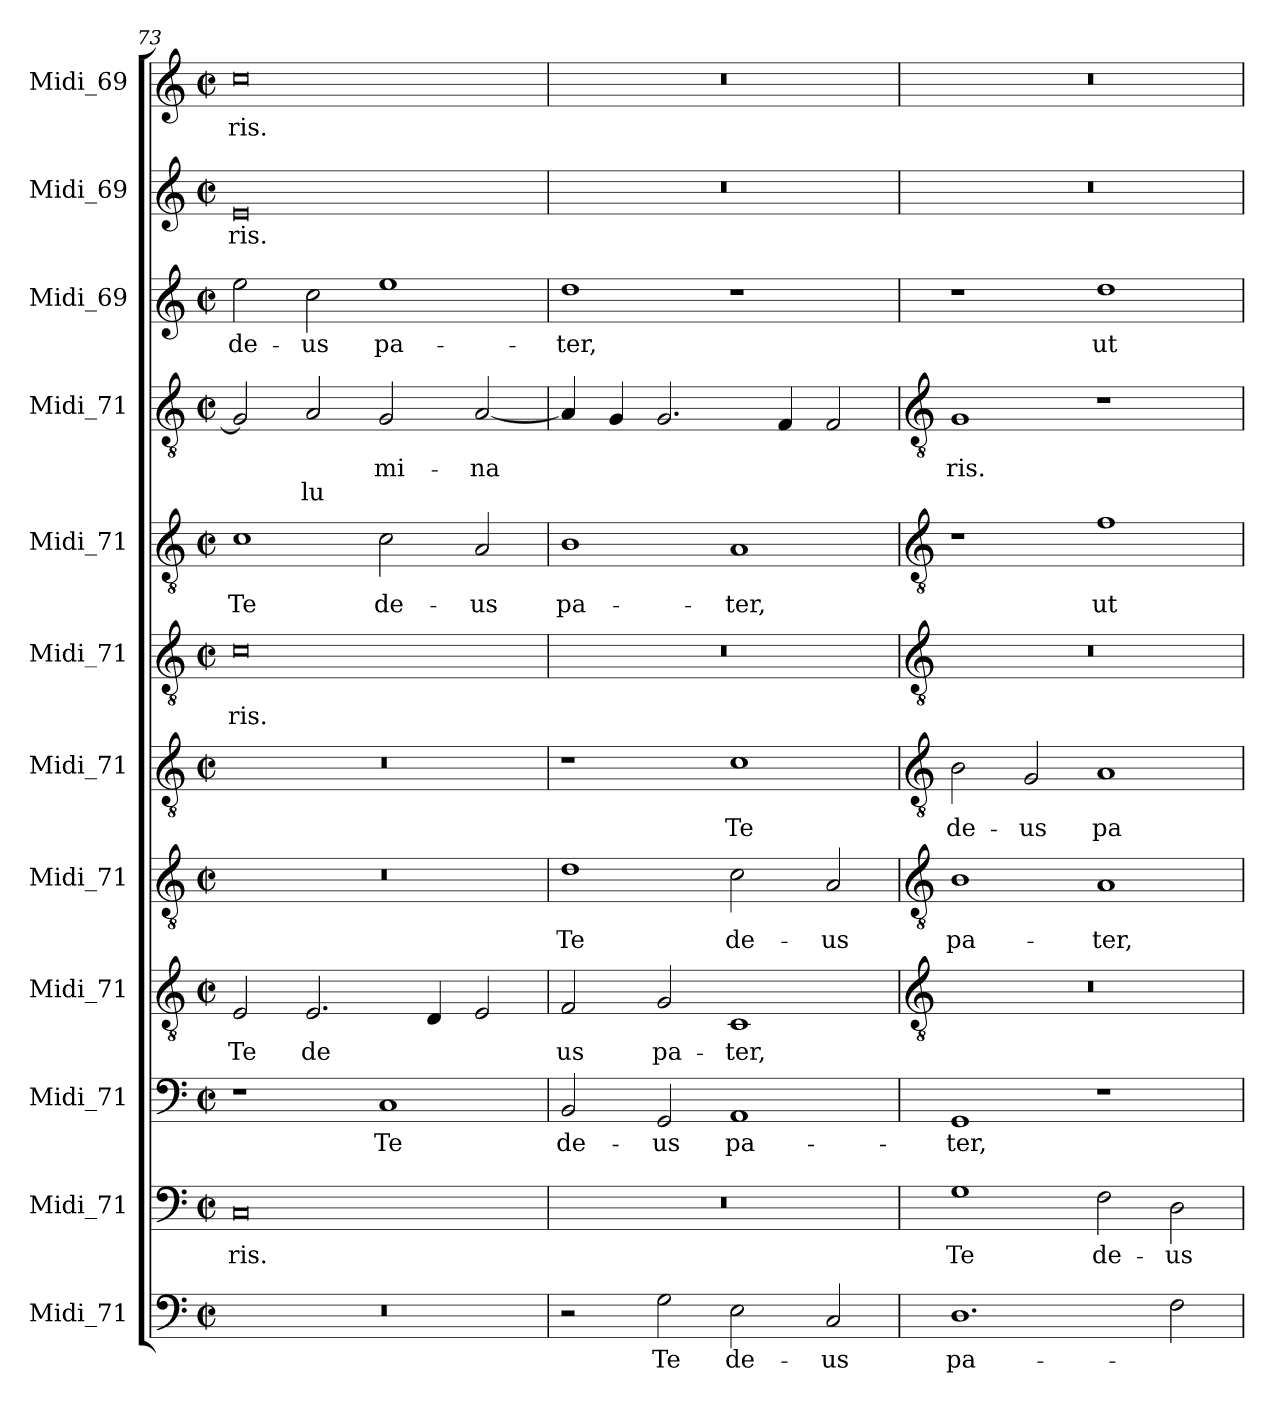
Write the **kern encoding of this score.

**kern	**text	**kern	**text	**kern	**text	**kern	**text	**kern	**text	**kern	**text	**kern	**text	**kern	**text	**kern	**text	**text	**kern	**text	**kern	**text	**kern	**text
*part12	*part12	*part11	*part11	*part10	*part10	*part9	*part9	*part8	*part8	*part7	*part7	*part6	*part6	*part5	*part5	*part4	*part4	*part4	*part3	*part3	*part2	*part2	*part1	*part1
*staff12	*staff12	*staff11	*staff11	*staff10	*staff10	*staff9	*staff9	*staff8	*staff8	*staff7	*staff7	*staff6	*staff6	*staff5	*staff5	*staff4	*staff4	*staff4	*staff3	*staff3	*staff2	*staff2	*staff1	*staff1
*I"Midi_71	*	*I"Midi_71	*	*I"Midi_71	*	*I"Midi_71	*	*I"Midi_71	*	*I"Midi_71	*	*I"Midi_71	*	*I"Midi_71	*	*I"Midi_71	*	*	*I"Midi_69	*	*I"Midi_69	*	*I"Midi_69	*
*clefF4	*	*clefF4	*	*clefF4	*	*clefGv2	*	*clefGv2	*	*clefGv2	*	*clefGv2	*	*clefGv2	*	*clefGv2	*	*	*clefG2	*	*clefG2	*	*clefG2	*
*k[]	*	*k[]	*	*k[]	*	*k[]	*	*k[]	*	*k[]	*	*k[]	*	*k[]	*	*k[]	*	*	*k[]	*	*k[]	*	*k[]	*
*C:	*	*C:	*	*C:	*	*C:	*	*C:	*	*C:	*	*C:	*	*C:	*	*C:	*	*	*C:	*	*C:	*	*C:	*
*M4/2	*	*M4/2	*	*M4/2	*	*M4/2	*	*M4/2	*	*M4/2	*	*M4/2	*	*M4/2	*	*M4/2	*	*	*M4/2	*	*M4/2	*	*M4/2	*
*met(c|)	*	*met(c|)	*	*met(c|)	*	*met(c|)	*	*met(c|)	*	*met(c|)	*	*met(c|)	*	*met(c|)	*	*met(c|)	*	*	*met(c|)	*	*met(c|)	*	*met(c|)	*
=73	=73	=73	=73	=73	=73	=73	=73	=73	=73	=73	=73	=73	=73	=73	=73	=73	=73	=73	=73	=73	=73	=73	=73	=73
!	!	!	!LO:LY:b	!	!	!	!LO:LY:b	!	!	!	!	!	!LO:LY:b	!	!LO:LY:b	!	!	!	!	!LO:LY:b	!	!LO:LY:b	!	!LO:LY:b
0r	.	0C	-ris.	1r	.	2E	Te	0r	.	0r	.	0c	-ris.	1c	Te	2G]	.	.	2ee	de-	0e	-ris.	0cc	-ris.
!	!	!	!	!	!	!	!LO:LY:b	!	!	!	!	!	!	!	!	!	!LO:LY:b	!LO:LY:b	!	!LO:LY:b	!	!	!	!
.	.	.	.	.	.	2.E	de	.	.	.	.	.	.	.	.	2A	-	-lu	2cc	-us	.	.	.	.
!	!	!	!	!	!LO:LY:b	!	!	!	!	!	!	!	!	!	!LO:LY:b	!	!LO:LY:b	!	!	!LO:LY:b	!	!	!	!
.	.	.	.	1C	Te	.	.	.	.	.	.	.	.	2c	de-	2G	mi-	.	1ee	pa-	.	.	.	.
.	.	.	.	.	.	4D	.	.	.	.	.	.	.	.	.	.	.	.	.	.	.	.	.	.
!	!	!	!	!	!	!	!	!	!	!	!	!	!	!	!LO:LY:b	!	!LO:LY:b	!	!	!	!	!	!	!
.	.	.	.	.	.	2E	.	.	.	.	.	.	.	2A	-us	[2A	-na	.	.	.	.	.	.	.
=74	=74	=74	=74	=74	=74	=74	=74	=74	=74	=74	=74	=74	=74	=74	=74	=74	=74	=74	=74	=74	=74	=74	=74	=74
!	!	!	!	!	!LO:LY:b	!	!LO:LY:b	!	!LO:LY:b	!	!	!	!	!	!LO:LY:b	!	!	!	!	!LO:LY:b	!	!	!	!
2r	.	0r	.	2BB	de-	2F	us	1d	Te	1r	.	0r	.	1B	pa-	4A]	.	.	1dd	-ter,	0r	.	0r	.
.	.	.	.	.	.	.	.	.	.	.	.	.	.	.	.	4G	.	.	.	.	.	.	.	.
!	!LO:LY:b	!	!	!	!LO:LY:b	!	!LO:LY:b	!	!	!	!	!	!	!	!	!	!	!	!	!	!	!	!	!
2G	Te	.	.	2GG	-us	2G	pa-	.	.	.	.	.	.	.	.	2.G	.	.	.	.	.	.	.	.
!	!LO:LY:b	!	!	!	!LO:LY:b	!	!LO:LY:b	!	!LO:LY:b	!	!LO:LY:b	!	!	!	!LO:LY:b	!	!	!	!	!	!	!	!	!
2E	de-	.	.	1AA	pa-	1C	-ter,	2c	de-	1c	Te	.	.	1A	-ter,	.	.	.	1r	.	.	.	.	.
.	.	.	.	.	.	.	.	.	.	.	.	.	.	.	.	4F	.	.	.	.	.	.	.	.
!	!LO:LY:b	!	!	!	!	!	!	!	!LO:LY:b	!	!	!	!	!	!	!	!	!	!	!	!	!	!	!
2C	-us	.	.	.	.	.	.	2A	-us	.	.	.	.	.	.	2F	.	.	.	.	.	.	.	.
!!LO:LB:g=z
=75	=75	=75	=75	=75	=75	=75	=75	=75	=75	=75	=75	=75	=75	=75	=75	=75	=75	=75	=75	=75	=75	=75	=75	=75
*	*	*	*	*	*	*clefGv2	*	*clefGv2	*	*clefGv2	*	*clefGv2	*	*clefGv2	*	*clefGv2	*	*	*	*	*	*	*	*
!	!LO:LY:b	!	!LO:LY:b	!	!LO:LY:b	!	!	!	!LO:LY:b	!	!LO:LY:b	!	!	!	!	!	!LO:LY:b	!	!	!	!	!	!	!
1.D	pa-	1G	Te	1GG	-ter,	0r	.	1B	pa-	2B	de-	0r	.	1r	.	1G	ris.	.	1r	.	0r	.	0r	.
!	!	!	!	!	!	!	!	!	!	!	!LO:LY:b	!	!	!	!	!	!	!	!	!	!	!	!	!
.	.	.	.	.	.	.	.	.	.	2G	-us	.	.	.	.	.	.	.	.	.	.	.	.	.
!	!	!	!LO:LY:b	!	!	!	!	!	!LO:LY:b	!	!LO:LY:b	!	!	!	!LO:LY:b	!	!	!	!	!LO:LY:b	!	!	!	!
.	.	2F	de-	1r	.	.	.	1A	-ter,	1A	pa-	.	.	1f	ut	1r	.	.	1dd	ut	.	.	.	.
!	!	!	!LO:LY:b	!	!	!	!	!	!	!	!	!	!	!	!	!	!	!	!	!	!	!	!	!
2F	.	2D	-us	.	.	.	.	.	.	.	.	.	.	.	.	.	.	.	.	.	.	.	.	.
=	=	=	=	=	=	=	=	=	=	=	=	=	=	=	=	=	=	=	=	=	=	=	=	=
*-	*-	*-	*-	*-	*-	*-	*-	*-	*-	*-	*-	*-	*-	*-	*-	*-	*-	*-	*-	*-	*-	*-	*-	*-
